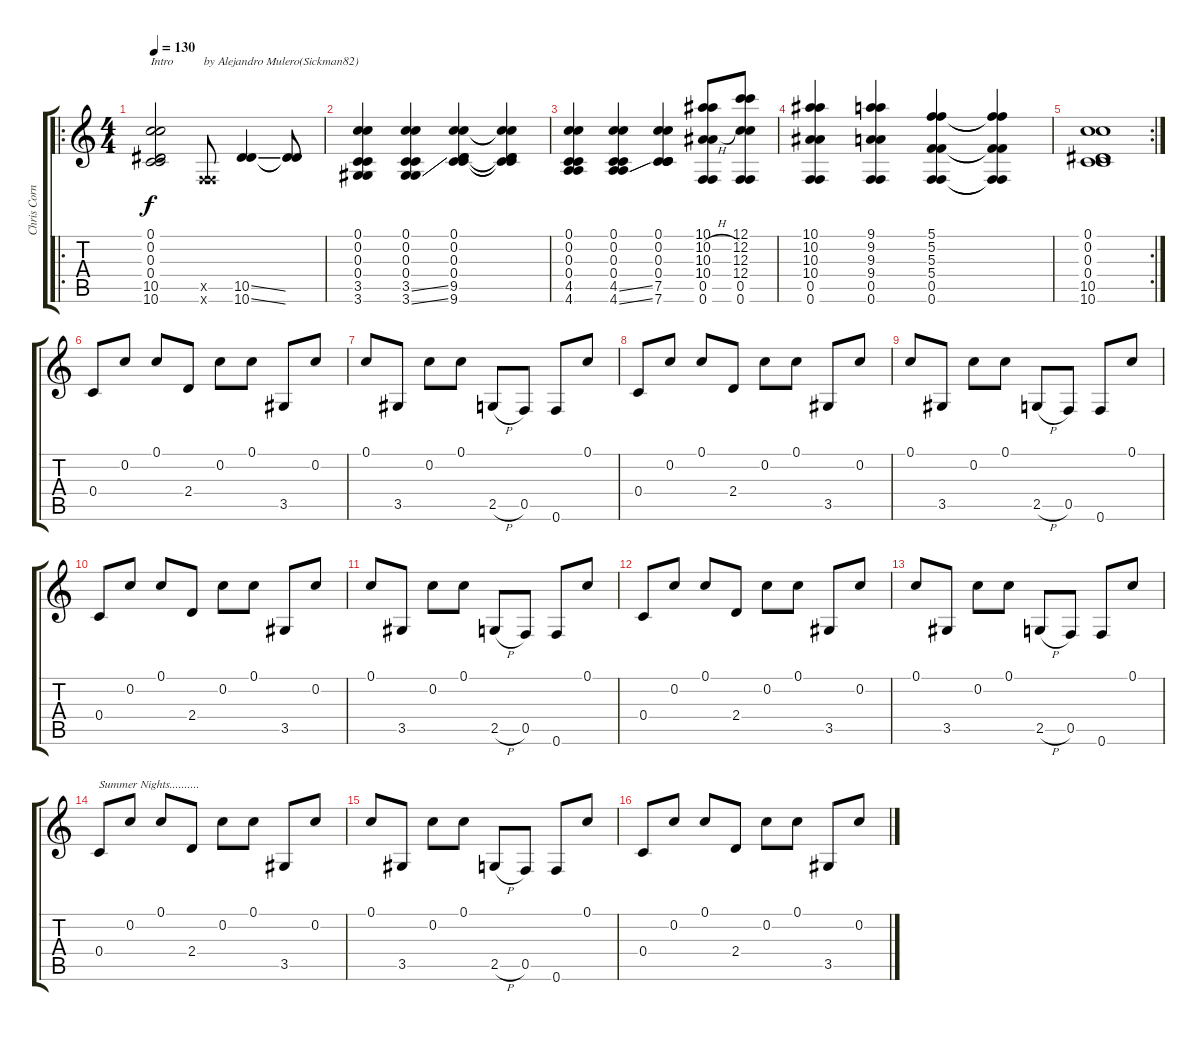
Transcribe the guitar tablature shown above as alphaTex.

\track ("Chris Cornell" "Chris Corn") {instrument acousticguitarnylon}
\staff {score tabs}
\tuning (C4 C4 C3 C3 F2 F2) {hide}
\ro
\ts (4 4)
\tempo 130
\clef g2
\ks c
(0.1 0.2 0.3 0.4 10.5 10.6).2{txt "Intro" dy f instrument acousticguitarnylon} (0.5{x} 0.6{x}).8{txt "by Alejandro Mulero(Sickman82)"} (10.5{ss} 10.6{ss}).4 (10.5{t} 10.6{t}).8 |
(0.1 0.2 0.3 0.4 3.5 3.6).4 (0.1 0.2 0.3 0.4 3.5{ss} 3.6{ss}).4 (0.1 0.2 0.3 0.4 9.5 9.6).4 (0.1{t} 0.2{t} 0.3{t} 0.4{t} 9.5{t} 9.6{t}).4 |
(0.1 0.2 0.3 0.4 4.5 4.6).4 (0.1 0.2 0.3 0.4 4.5{ss} 4.6{ss}).4 (0.1 0.2 0.3 0.4 7.5 7.6).4 (10.1{h} 10.2{h} 10.3{h} 10.4{h} 0.5 0.6).8 (12.1 12.2 12.3 12.4 0.5 0.6).8 |
(10.1 10.2 10.3 10.4 0.5 0.6).4 (9.1 9.2 9.3 9.4 0.5 0.6).4 (5.1 5.2 5.3 5.4 0.5 0.6).4 (5.1{t} 5.2{t} 5.3{t} 5.4{t} 0.5{t} 0.6{t}).4 |
\rc 2
(0.1 0.2 0.3 0.4 10.5 10.6).1 |
0.4.8 0.2.8 0.1.8 2.4.8 0.2.8 0.1.8 3.5.8 0.2.8 |
0.1.8 3.5.8 0.2.8 0.1.8 2.5{h}.8 0.5.8 0.6.8 0.1.8 |
0.4.8 0.2.8 0.1.8 2.4.8 0.2.8 0.1.8 3.5.8 0.2.8 |
0.1.8 3.5.8 0.2.8 0.1.8 2.5{h}.8 0.5.8 0.6.8 0.1.8 |
0.4.8 0.2.8 0.1.8 2.4.8 0.2.8 0.1.8 3.5.8 0.2.8 |
0.1.8 3.5.8 0.2.8 0.1.8 2.5{h}.8 0.5.8 0.6.8 0.1.8 |
0.4.8 0.2.8 0.1.8 2.4.8 0.2.8 0.1.8 3.5.8 0.2.8 |
0.1.8 3.5.8 0.2.8 0.1.8 2.5{h}.8 0.5.8 0.6.8 0.1.8 |
0.4.8{txt "Summer Nights.........."} 0.2.8 0.1.8 2.4.8 0.2.8 0.1.8 3.5.8 0.2.8 |
0.1.8 3.5.8 0.2.8 0.1.8 2.5{h}.8 0.5.8 0.6.8 0.1.8 |
0.4.8 0.2.8 0.1.8 2.4.8 0.2.8 0.1.8 3.5.8 0.2.8
